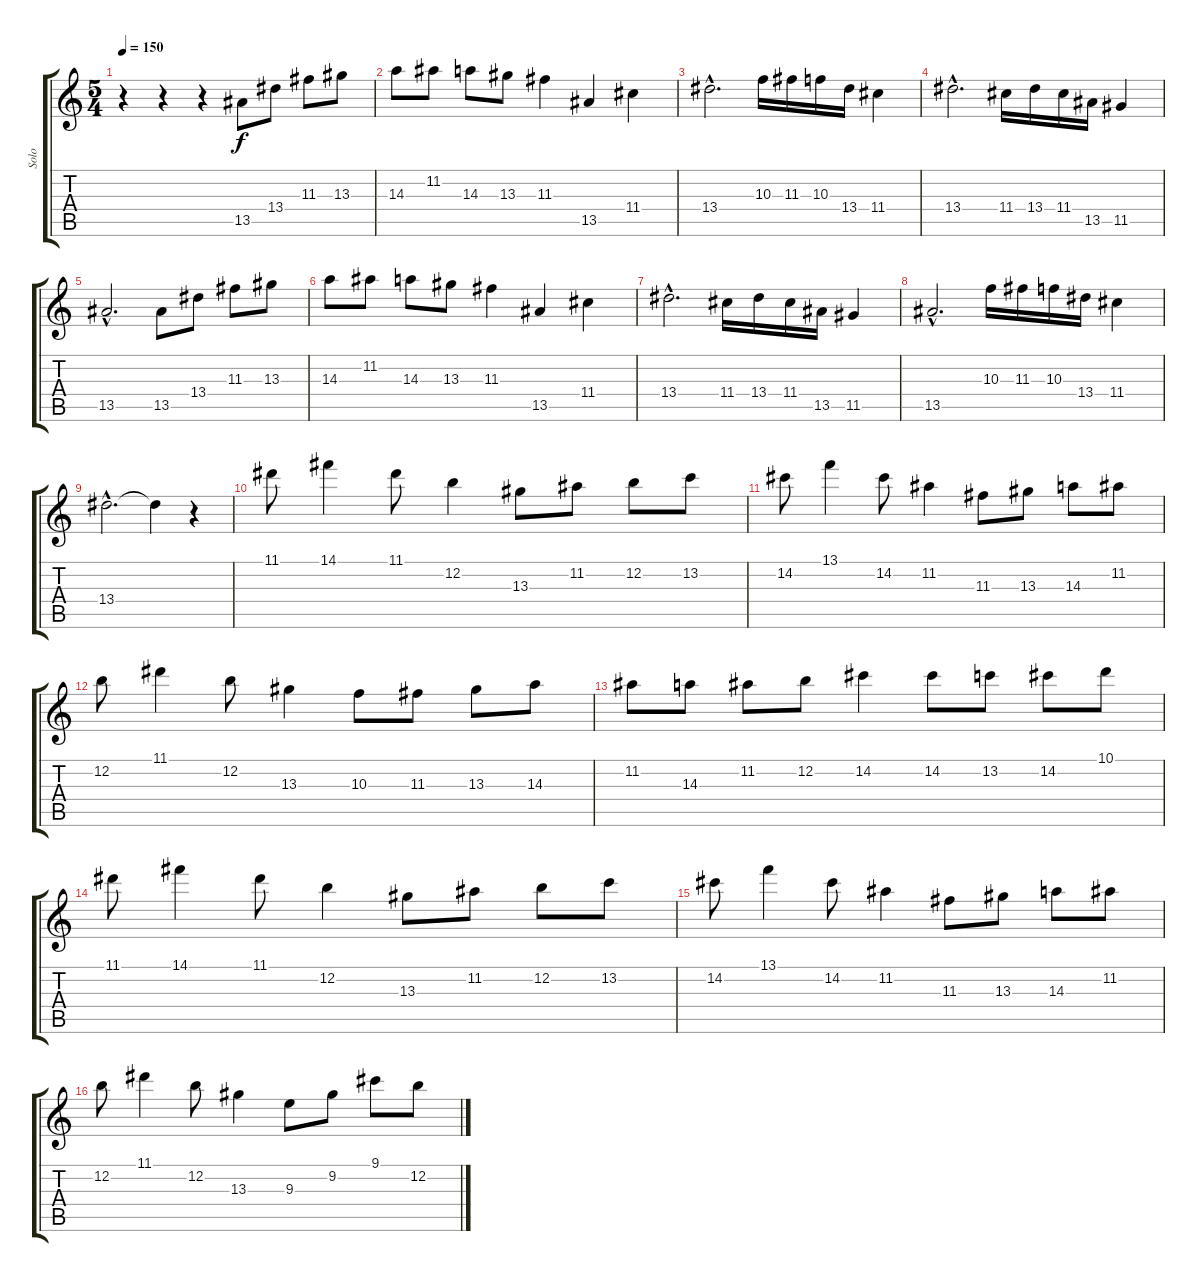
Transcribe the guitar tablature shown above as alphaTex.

\track ("Solo" "Solo") {instrument acousticguitarnylon}
\staff {score tabs}
\tuning (E4 B3 G3 D3 A2 E2) {hide}
\ts (5 4)
\tempo 150
\clef g2
\ks c
r.4{dy f instrument acousticguitarnylon} r.4 r.4 13.5.8 13.4.8 11.3.8 13.3.8 |
14.3.8 11.2.8 14.3.8 13.3.8 11.3.4 13.5.4 11.4.4 |
13.4{hac}.2{d} 10.3.16 11.3.16 10.3.16 13.4.16 11.4.4 |
13.4{hac}.2{d} 11.4.16 13.4.16 11.4.16 13.5.16 11.5.4 |
13.5{hac}.2{d} 13.5.8 13.4.8 11.3.8 13.3.8 |
14.3.8 11.2.8 14.3.8 13.3.8 11.3.4 13.5.4 11.4.4 |
13.4{hac}.2{d} 11.4.16 13.4.16 11.4.16 13.5.16 11.5.4 |
13.5{hac}.2{d} 10.3.16 11.3.16 10.3.16 13.4.16 11.4.4 |
13.4{hac}.2{d} 13.4{t}.4 r.4 |
11.1.8 14.1.4 11.1.8 12.2.4 13.3.8 11.2.8 12.2.8 13.2.8 |
14.2.8 13.1.4 14.2.8 11.2.4 11.3.8 13.3.8 14.3.8 11.2.8 |
12.2.8 11.1.4 12.2.8 13.3.4 10.3.8 11.3.8 13.3.8 14.3.8 |
11.2.8 14.3.8 11.2.8 12.2.8 14.2.4 14.2.8 13.2.8 14.2.8 10.1.8 |
11.1.8 14.1.4 11.1.8 12.2.4 13.3.8 11.2.8 12.2.8 13.2.8 |
14.2.8 13.1.4 14.2.8 11.2.4 11.3.8 13.3.8 14.3.8 11.2.8 |
12.2.8 11.1.4 12.2.8 13.3.4 9.3.8 9.2.8 9.1.8 12.2.8
